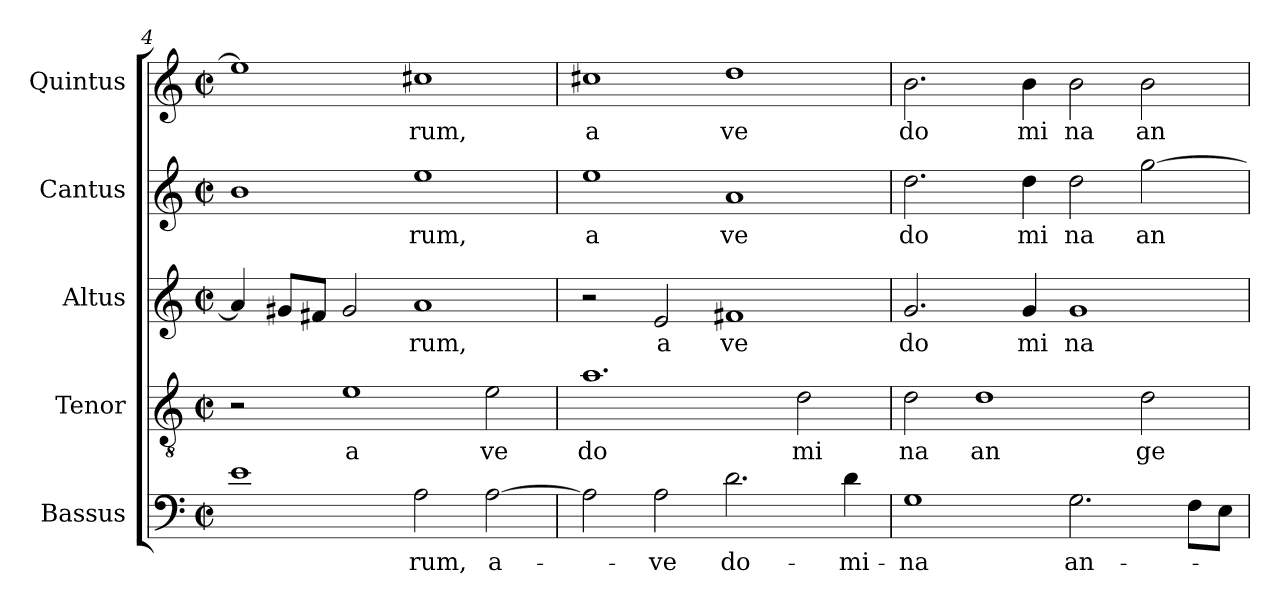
**kern	**text	**kern	**text	**kern	**text	**kern	**text	**kern	**text
*part5	*part5	*part4	*part4	*part3	*part3	*part2	*part2	*part1	*part1
*staff5	*staff5	*staff4	*staff4	*staff3	*staff3	*staff2	*staff2	*staff1	*staff1
*I"Bassus	*	*I"Tenor	*	*I"Altus	*	*I"Cantus	*	*I"Quintus	*
*clefF4	*	*clefGv2	*	*clefG2	*	*clefG2	*	*clefG2	*
*M2/2	*	*M2/2	*	*M2/2	*	*M2/2	*	*M2/2	*
*met(c|)	*	*met(c|)	*	*met(c|)	*	*met(c|)	*	*met(c|)	*
=4	=4	=4	=4	=4	=4	=4	=4	=4	=4
1e	.	2r	.	4a/]	.	1b	.	1ee]	.
.	.	.	.	8g#/L	.	.	.	.	.
.	.	.	.	8f#/J	.	.	.	.	.
!	!	!	!LO:LY:b:cj	!	!	!	!	!	!
.	.	1e	a	2g#/	.	.	.	.	.
!	!LO:LY:b:cj	!	!	!	!LO:LY:b:cj	!	!LO:LY:b:cj	!	!LO:LY:b:cj
2A\	-rum,	.	.	1a	rum,	1ee	rum,	1cc#X	rum,
!	!LO:LY:b:cj	!	!LO:LY:b:cj	!	!	!	!	!	!
[>2A\	a-	2e\	ve	.	.	.	.	.	.
=5	=5	=5	=5	=5	=5	=5	=5	=5	=5
!	!	!	!LO:LY:b:cj	!	!	!	!LO:LY:b:cj	!	!LO:LY:b:cj
2A\]	.	1.a	do	2r	.	1ee	a	1cc#X	a
!	!LO:LY:b:cj	!	!	!	!LO:LY:b:cj	!	!	!	!
2A\	-ve	.	.	2e/	a	.	.	.	.
!	!LO:LY:b:cj	!	!	!	!LO:LY:b:cj	!	!LO:LY:b:cj	!	!LO:LY:b:cj
2.d\	do-	.	.	1f#X	ve	1a	ve	1dd	ve
!	!	!	!LO:LY:b:cj	!	!	!	!	!	!
.	.	2d\	mi	.	.	.	.	.	.
!	!LO:LY:b:cj	!	!	!	!	!	!	!	!
4d\	-mi-	.	.	.	.	.	.	.	.
!!LO:LB:g=z
=6	=6	=6	=6	=6	=6	=6	=6	=6	=6
!	!LO:LY:b:cj	!	!LO:LY:b:cj	!	!LO:LY:b:cj	!	!LO:LY:b:cj	!	!LO:LY:b:cj
1G	-na	2d\	na	2.g/	do	2.dd\	do	2.b\	do
!	!	!	!LO:LY:b:cj	!	!	!	!	!	!
.	.	1d	an	.	.	.	.	.	.
!	!	!	!	!	!LO:LY:b:cj	!	!LO:LY:b:cj	!	!LO:LY:b:cj
.	.	.	.	4g/	mi	4dd\	mi	4b\	mi
!	!LO:LY:b:cj	!	!	!	!LO:LY:b:cj	!	!LO:LY:b:cj	!	!LO:LY:b:cj
2.G\	an-	.	.	1g	na	2dd\	na	2b\	na
!	!	!	!LO:LY:b:cj	!	!	!	!LO:LY:b:cj	!	!LO:LY:b:cj
.	.	2d\	ge	.	.	[>2gg\	an	2b\	an
8F\L	.	.	.	.	.	.	.	.	.
8E\J	.	.	.	.	.	.	.	.	.
=	=	=	=	=	=	=	=	=	=
*-	*-	*-	*-	*-	*-	*-	*-	*-	*-
